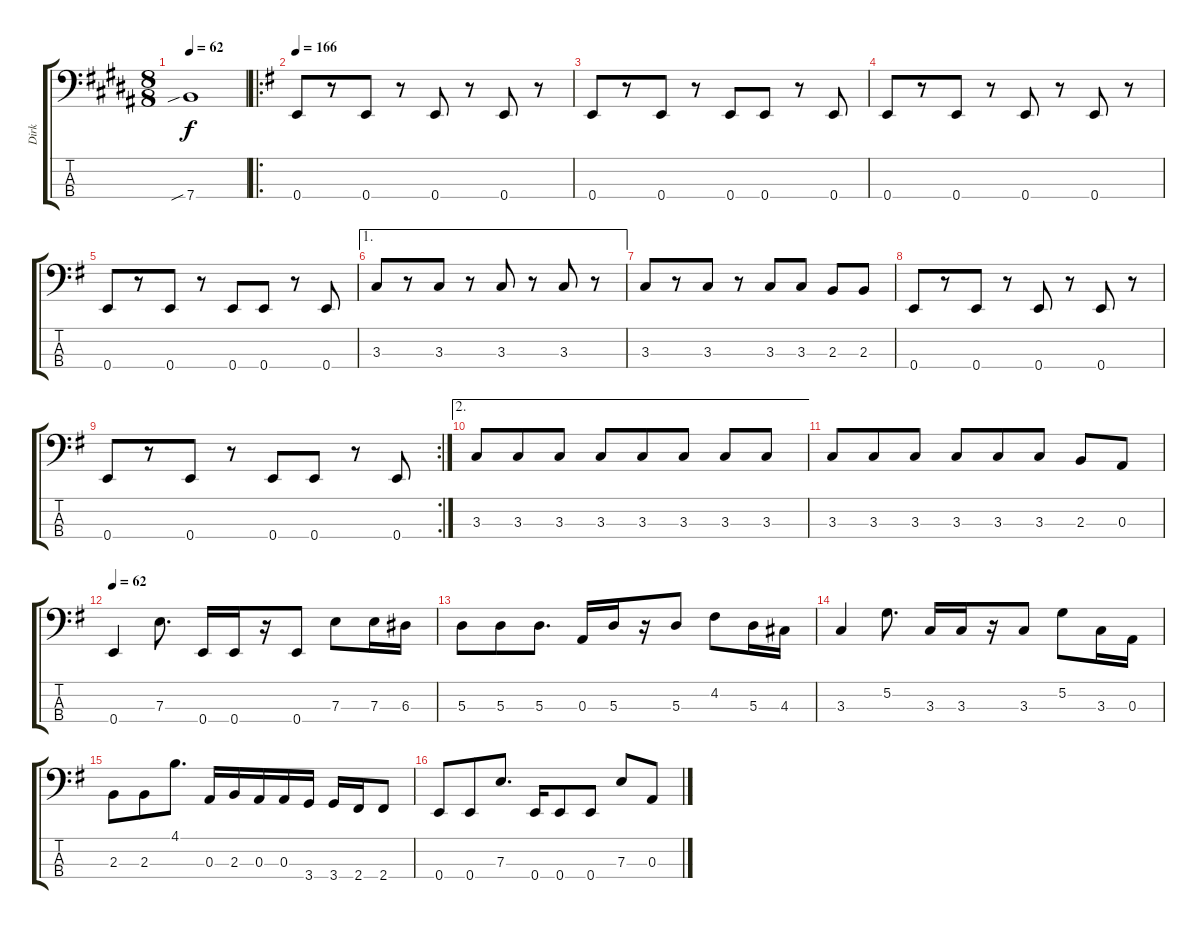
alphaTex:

\track ("Dirk " "Dirk ") {instrument electricbasspick}
\staff {score tabs}
\tuning (G2 D2 A1 E1) {hide}
\ts (8 8)
\tempo 62
\clef f4
\ks b
7.4{sib}.1{dy f} |
\ro
\tempo 166
\ks g
0.4.8 r.8 0.4.8 r.8 0.4.8 r.8 0.4.8 r.8 |
0.4.8 r.8 0.4.8 r.8 0.4.8 0.4.8 r.8 0.4.8 |
0.4.8 r.8 0.4.8 r.8 0.4.8 r.8 0.4.8 r.8 |
0.4.8 r.8 0.4.8 r.8 0.4.8 0.4.8 r.8 0.4.8 |
\ae 1
3.3.8 r.8 3.3.8 r.8 3.3.8 r.8 3.3.8 r.8 |
3.3.8 r.8 3.3.8 r.8 3.3.8 3.3.8 2.3.8 2.3.8 |
0.4.8 r.8 0.4.8 r.8 0.4.8 r.8 0.4.8 r.8 |
\rc 2
0.4.8 r.8 0.4.8 r.8 0.4.8 0.4.8 r.8 0.4.8 |
\ae 2
3.3.8 3.3.8 3.3.8 3.3.8 3.3.8 3.3.8 3.3.8 3.3.8 |
3.3.8 3.3.8 3.3.8 3.3.8 3.3.8 3.3.8 2.3.8 0.3.8 |
\tempo 62
0.4.4 7.3.8{d} 0.4.16 0.4.16 r.16 0.4.8 7.3.8 7.3.16 6.3.16 |
5.3.8 5.3.8 5.3.8{d} 0.3.16 5.3.16 r.16 5.3.8 4.2.8 5.3.16 4.3.16 |
3.3.4 5.2.8{d} 3.3.16 3.3.16 r.16 3.3.8 5.2.8 3.3.16 0.3.16 |
2.3.8 2.3.8 4.1.8{d} 0.3.16 2.3.16 0.3.16 0.3.16 3.4.16 3.4.16 2.4.16 2.4.8 |
0.4.8 0.4.8 7.3.8{d} 0.4.16 0.4.8 0.4.8 7.3.8 0.3.8
